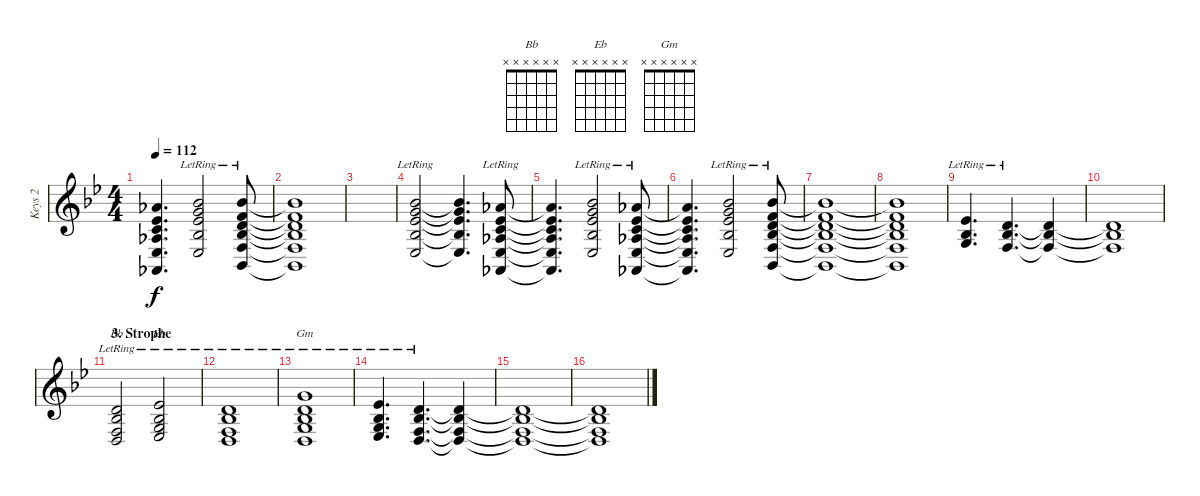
\track ("Keys 2" "Keys 2") {instrument stringensemble2}
\staff {score}
\tuning (E4 B3 G3 D3 A2 E2) {hide}
\chord ("Bb" x x x x x x)
\chord ("Eb" x x x x x x)
\chord ("Gm" x x x x x x)
\ts (4 4)
\tempo 112
\clef g2
\ks bb
(4.1{t} 4.2{t} 5.3{t} 6.4{t} 6.5{t} 4.6{t}).4{d dy f} (6.1{lr} 8.2{lr} 8.3{lr} 8.4{lr} 6.5{lr}).2 (6.1{lr} 6.2{lr} 7.3{lr} 8.4{lr} 8.5{lr} 6.6{lr}).8 |
(6.1{t} 6.2{t} 7.3{t} 8.4{t} 8.5{t} 6.6{t}).1 |
|
(6.1{lr} 8.2{lr} 8.3{lr} 8.4{lr} 6.5{lr}).2 (6.1{t} 8.2{t} 8.3{t} 8.4{t} 6.5{t}).4{d} (4.1{lr} 4.2{lr} 5.3{lr} 6.4{lr} 6.5{lr} 4.6{lr}).8 |
(4.1{t} 4.2{t} 5.3{t} 6.4{t} 6.5{t} 4.6{t}).4{d} (6.1{lr} 8.2{lr} 8.3{lr} 8.4{lr} 6.5{lr}).2 (4.1{lr} 4.2{lr} 5.3{lr} 6.4{lr} 6.5{lr} 4.6{lr}).8 |
(4.1{t} 4.2{t} 5.3{t} 6.4{t} 6.5{t} 4.6{t}).4{d} (6.1{lr} 8.2{lr} 8.3{lr} 8.4{lr} 6.5{lr}).2 (6.1{lr} 6.2{lr} 7.3{lr} 8.4{lr} 8.5{lr} 6.6{lr}).8 |
(6.1{t} 6.2{t} 7.3{t} 8.4{t} 8.5{t} 6.6{t}).1 |
(6.1{t} 6.2{t} 7.3{t} 8.4{t} 8.5{t} 6.6{t}).1 |
(4.2{lr} 3.3{lr} 5.4{lr}).4{d volume 10} (3.2{lr} 3.3{lr} 3.4{lr}).4{d} (3.2{t} 3.3{t} 3.4{t}).4 |
(3.2{t} 3.3{t} 3.4{t}).1 |
\section ("" "3. Strophe")
(3.2{lr} 3.3{lr} 3.4{lr} 5.5{lr}).2{ch "Bb" volume 13} (4.2{lr} 3.3{lr} 5.4{lr} 6.5{lr}).2{ch "Eb"} |
(3.2{lr} 3.3{lr} 3.4{lr} 5.5{lr}).1 |
(3.1{lr} 3.2{lr} 3.3{lr} 5.4{lr} 5.5{lr}).1{ch "Gm"} |
(4.2{lr} 3.3{lr} 5.4{lr} 6.5{lr}).4{d} (3.2{lr} 3.3{lr} 3.4{lr} 5.5{lr}).4{d} (3.2{t} 3.3{t} 3.4{t} 5.5{t}).4 |
(3.2{t} 3.3{t} 3.4{t} 5.5{t}).1 |
(3.2{t} 3.3{t} 3.4{t} 5.5{t}).1
